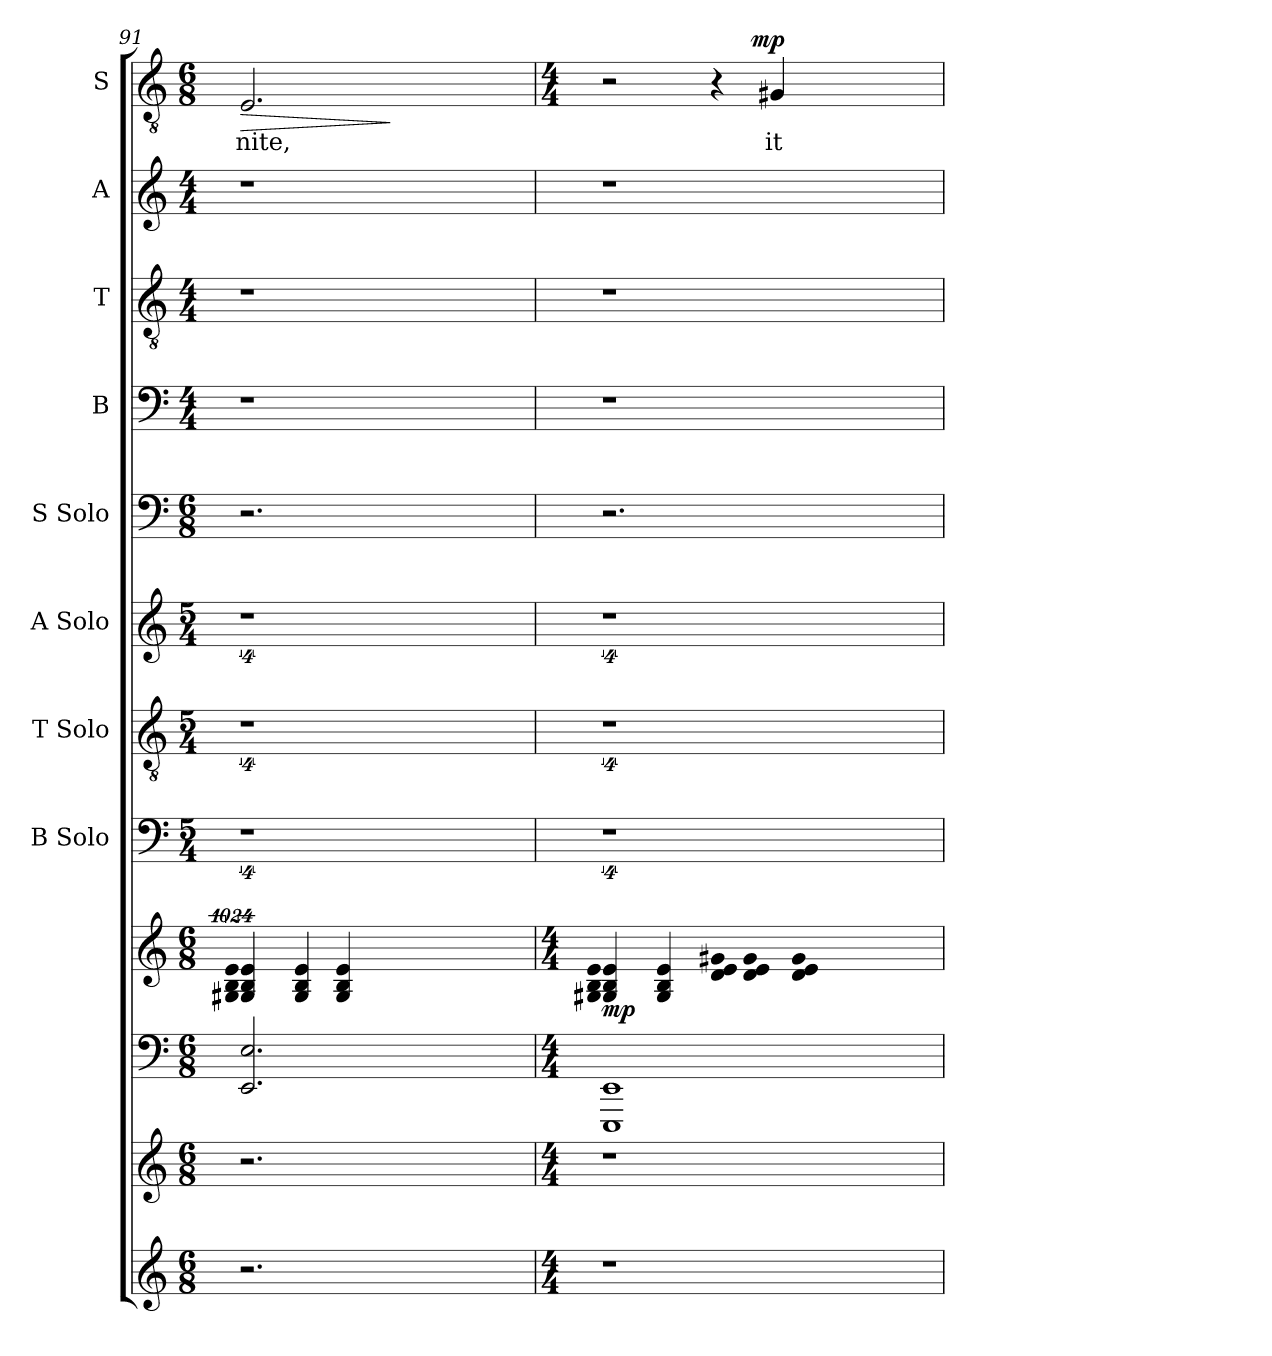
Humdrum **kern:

**kern	**kern	**kern	**kern	**dynam	**kern	**kern	**kern	**kern	**kern	**kern	**kern	**kern	**text	**dynam
*part12	*part11	*part10	*part9	*part9	*part8	*part7	*part6	*part5	*part4	*part3	*part2	*part1	*part1	*part1
*staff12	*staff11	*staff10	*staff9	*staff9	*staff8	*staff7	*staff6	*staff5	*staff4	*staff3	*staff2	*staff1	*staff1	*staff1
*	*	*	*	*	*I"B Solo	*I"T Solo	*I"A Solo	*I"S Solo	*I"B	*I"T	*I"A	*I"S	*	*
*clefG2	*clefG2	*clefF4	*clefG2	*	*clefF4	*clefGv2	*clefG2	*clefF4	*clefF4	*clefGv2	*clefG2	*clefGv2	*	*
*k[]	*k[]	*k[]	*k[]	*	*k[]	*k[]	*k[]	*k[]	*k[]	*k[]	*k[]	*k[]	*	*
*C:	*C:	*C:	*C:	*	*C:	*C:	*C:	*C:	*C:	*C:	*C:	*C:	*	*
*M6/8	*M6/8	*M6/8	*M6/8	*	*M5/4	*M5/4	*M5/4	*M6/8	*M4/4	*M4/4	*M4/4	*M6/8	*	*
=91	=91	=91	=91	=91	=91	=91	=91	=91	=91	=91	=91	=91	=91	=91
*	*	*	*^	*	*	*	*	*	*	*	*	*	*	*
!	!	!	!	!LO:N:vis=4	!	!	!	!	!	!	!	!	!	!LO:LY:b	!LO:HP:b
2.r	2.r	2.EE/ 2.E/	4G#/ 4B/ 4e/	4096%683G#X/ 4096%683B/ 4096%683e/	.	4%5r	4%5r	4%5r	2.r	1r	1r	1r	2.E/	-nite,	>
.	.	.	.	2ryy	.	.	.	.	.	.	.	.	.	.	.
.	.	.	4G#/ 4B/ 4e/	.	.	.	.	.	.	.	.	.	.	.	.
.	.	.	4G#/ 4B/ 4e/	.	.	.	.	.	.	.	.	.	.	.	.
.	.	.	.	2ryy	.	.	.	.	.	.	.	.	.	.	.
2ryy	2ryy	2ryy	2ryy	.	.	.	.	.	2ryy	.	.	.	2ryy	.	]
.	.	.	.	.	.	.	.	.	.	4ryy	4ryy	4ryy	.	.	.
.	.	.	.	16ryy	.	.	.	.	.	.	.	.	.	.	.
.	.	.	.	64ryy	.	.	.	.	.	.	.	.	.	.	.
.	.	.	.	256ryy	.	.	.	.	.	.	.	.	.	.	.
.	.	.	.	1024ryy	.	.	.	.	.	.	.	.	.	.	.
.	.	.	.	4096ryy	.	.	.	.	.	.	.	.	.	.	.
=92	=92	=92	=92	=92	=92	=92	=92	=92	=92	=92	=92	=92	=92	=92	=92
*M4/4	*M4/4	*M4/4	*M4/4	*	*	*	*	*	*	*	*	*	*M4/4	*	*
!	!	!	!	!LO:N:vis=4	!LO:DY:b	!	!	!	!	!	!	!	!	!	!
*	*	*	*	*	*	*	*	*	*	*	*	*	*^	*	*
1r	1r	1EEE 1EE	4G#/ 4B/ 4e/	4096%683G#X/ 4096%683B/ 4096%683e/	mp	4%5r	4%5r	4%5r	2.r	1r	1r	1r	2r	2ryy	.	.
.	.	.	.	4ryy	.	.	.	.	.	.	.	.	.	.	.	.
.	.	.	4G#/ 4B/ 4e/	.	.	.	.	.	.	.	.	.	.	.	.	.
.	.	.	.	2ryy	.	.	.	.	.	.	.	.	.	.	.	.
*	*	*	*Xtuplet	*	*	*	*	*	*	*	*	*	*	*	*	*
!	!	!	!LO:N:vis=4	!	!	!	!	!	!	!	!	!	!	!	!	!
.	.	.	4096%683d/ 4096%683e/ 4096%683g#X/	.	.	.	.	.	.	.	.	.	4r	8.ryy	.	.
!	!	!	!LO:N:vis=4	!	!	!	!	!	!	!	!	!	!	!	!	!
.	.	.	2048%341d/ 2048%341e/ 2048%341g#/	.	.	.	.	.	.	.	.	.	.	.	.	.
!	!	!	!	!	!	!	!	!	!	!	!	!	!	!	!	!LO:DY:a
.	.	.	.	.	.	.	.	.	.	.	.	.	.	2ryy	.	mp
!	!	!	!	!	!	!	!	!	!	!	!	!	!	!	!LO:LY:b	!
.	.	.	.	.	.	.	.	.	2ryy	.	.	.	4G#X/	.	it	.
!	!	!	!LO:N:vis=4	!	!	!	!	!	!	!	!	!	!	!	!	!
.	.	.	4096%683d/ 4096%683e/ 4096%683g#/	.	.	.	.	.	.	.	.	.	.	.	.	.
.	.	.	.	4ryy	.	.	.	.	.	.	.	.	.	.	.	.
4ryy	4ryy	4ryy	4ryy	.	.	.	.	.	.	4ryy	4ryy	4ryy	4ryy	.	.	.
.	.	.	.	16ryy	.	.	.	.	.	.	.	.	.	.	.	.
.	.	.	.	.	.	.	.	.	.	.	.	.	.	16ryy	.	.
.	.	.	.	64ryy	.	.	.	.	.	.	.	.	.	.	.	.
.	.	.	.	256ryy	.	.	.	.	.	.	.	.	.	.	.	.
.	.	.	.	1024ryy	.	.	.	.	.	.	.	.	.	.	.	.
.	.	.	.	4096ryy	.	.	.	.	.	.	.	.	.	.	.	.
*	*	*	*v	*v	*	*	*	*	*	*	*	*	*v	*v	*	*
=	=	=	=	=	=	=	=	=	=	=	=	=	=	=
*-	*-	*-	*-	*-	*-	*-	*-	*-	*-	*-	*-	*-	*-	*-
